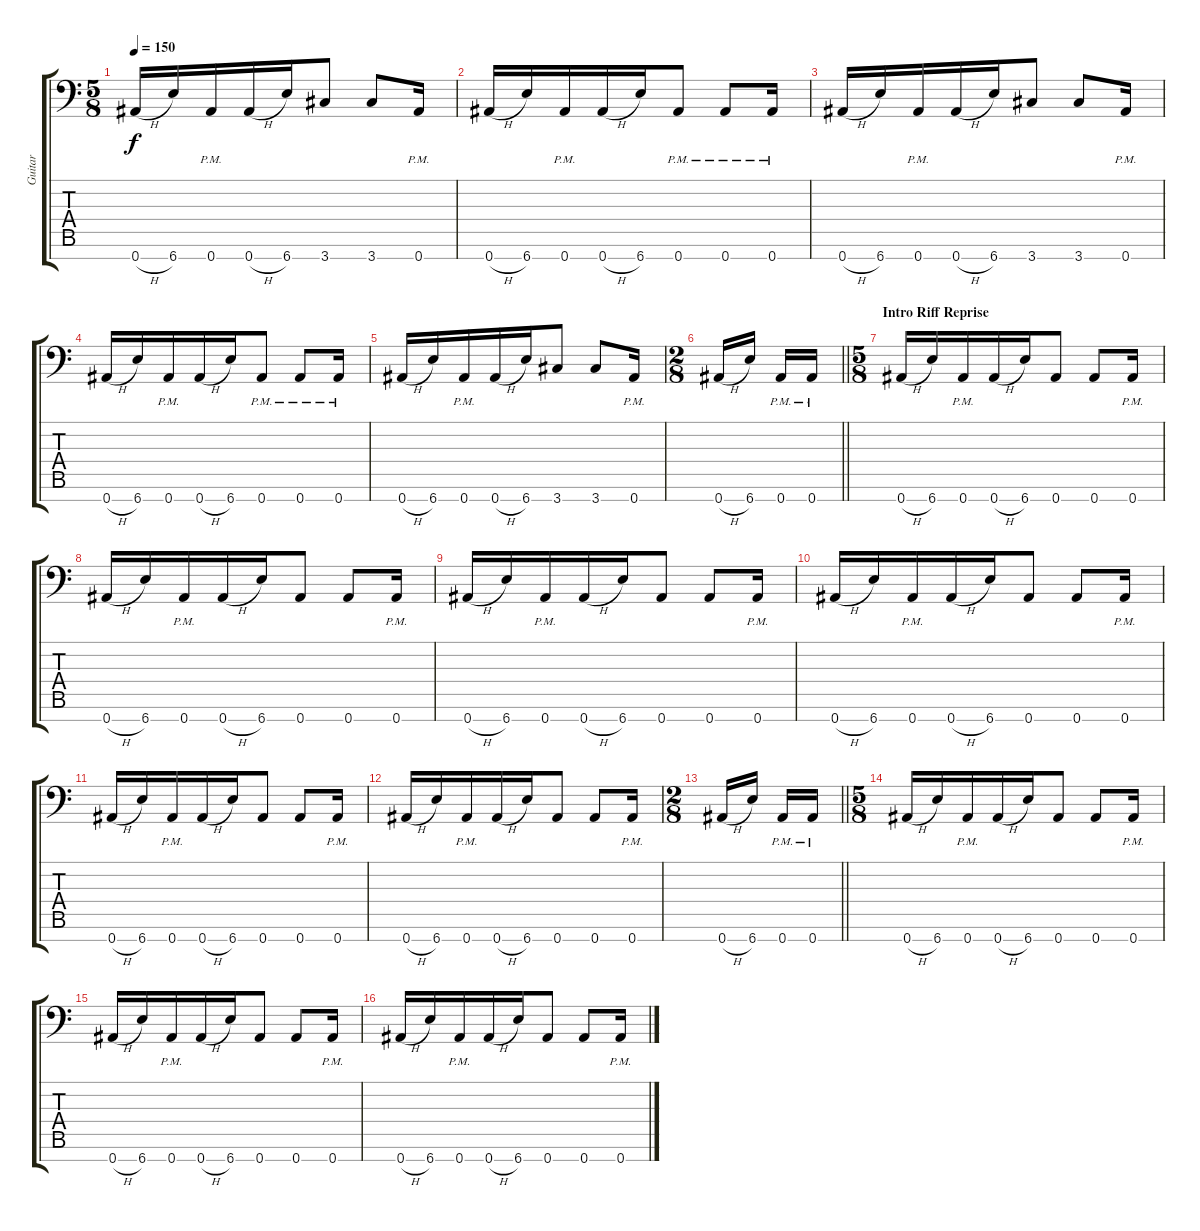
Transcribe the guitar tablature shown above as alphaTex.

\track ("Guitar" "Guitar") {instrument distortionguitar}
\staff {score tabs}
\tuning (Eb4 Bb3 Gb3 Db3 Ab2 Eb2 Bb1) {hide}
\ts (5 8)
\tempo 150
\clef f4
\ks c
0.7{h}.16{dy f} 6.7.16 0.7{pm}.16 0.7{h}.16 6.7.16 3.7.8 3.7.8 0.7{pm}.16 |
0.7{h}.16 6.7.16 0.7{pm}.16 0.7{h}.16 6.7.16 0.7{pm}.8 0.7{pm}.8 0.7{pm}.16 |
0.7{h}.16 6.7.16 0.7{pm}.16 0.7{h}.16 6.7.16 3.7.8 3.7.8 0.7{pm}.16 |
0.7{h}.16 6.7.16 0.7{pm}.16 0.7{h}.16 6.7.16 0.7{pm}.8 0.7{pm}.8 0.7{pm}.16 |
0.7{h}.16 6.7.16 0.7{pm}.16 0.7{h}.16 6.7.16 3.7.8 3.7.8 0.7{pm}.16 |
\ts (2 8)
\barLineRight lightlight
0.7{h}.16 6.7.16 0.7{pm}.16 0.7{pm}.16 |
\ts (5 8)
\section ("" "Intro Riff Reprise")
0.7{h}.16 6.7.16 0.7{pm}.16 0.7{h}.16 6.7.16 0.7.8 0.7.8 0.7{pm}.16 |
0.7{h}.16 6.7.16 0.7{pm}.16 0.7{h}.16 6.7.16 0.7.8 0.7.8 0.7{pm}.16 |
0.7{h}.16 6.7.16 0.7{pm}.16 0.7{h}.16 6.7.16 0.7.8 0.7.8 0.7{pm}.16 |
0.7{h}.16 6.7.16 0.7{pm}.16 0.7{h}.16 6.7.16 0.7.8 0.7.8 0.7{pm}.16 |
0.7{h}.16 6.7.16 0.7{pm}.16 0.7{h}.16 6.7.16 0.7.8 0.7.8 0.7{pm}.16 |
0.7{h}.16 6.7.16 0.7{pm}.16 0.7{h}.16 6.7.16 0.7.8 0.7.8 0.7{pm}.16 |
\ts (2 8)
\barLineRight lightlight
0.7{h}.16 6.7.16 0.7{pm}.16 0.7{pm}.16 |
\ts (5 8)
0.7{h}.16 6.7.16 0.7{pm}.16 0.7{h}.16 6.7.16 0.7.8 0.7.8 0.7{pm}.16 |
0.7{h}.16 6.7.16 0.7{pm}.16 0.7{h}.16 6.7.16 0.7.8 0.7.8 0.7{pm}.16 |
0.7{h}.16 6.7.16 0.7{pm}.16 0.7{h}.16 6.7.16 0.7.8 0.7.8 0.7{pm}.16
